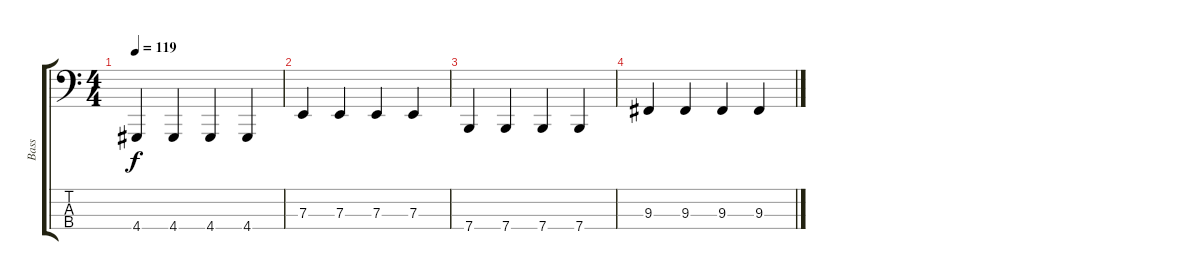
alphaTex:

\track ("Bass" "Bass") {instrument lead2sawtooth}
\staff {score tabs}
\tuning (G2 D2 A1 E1) {hide}
\ts (4 4)
\tempo 119
\clef f4
\ks c
4.4.4{dy f} 4.4.4 4.4.4 4.4.4 |
7.3.4 7.3.4 7.3.4 7.3.4 |
7.4.4 7.4.4 7.4.4 7.4.4 |
9.3.4 9.3.4 9.3.4 9.3.4
